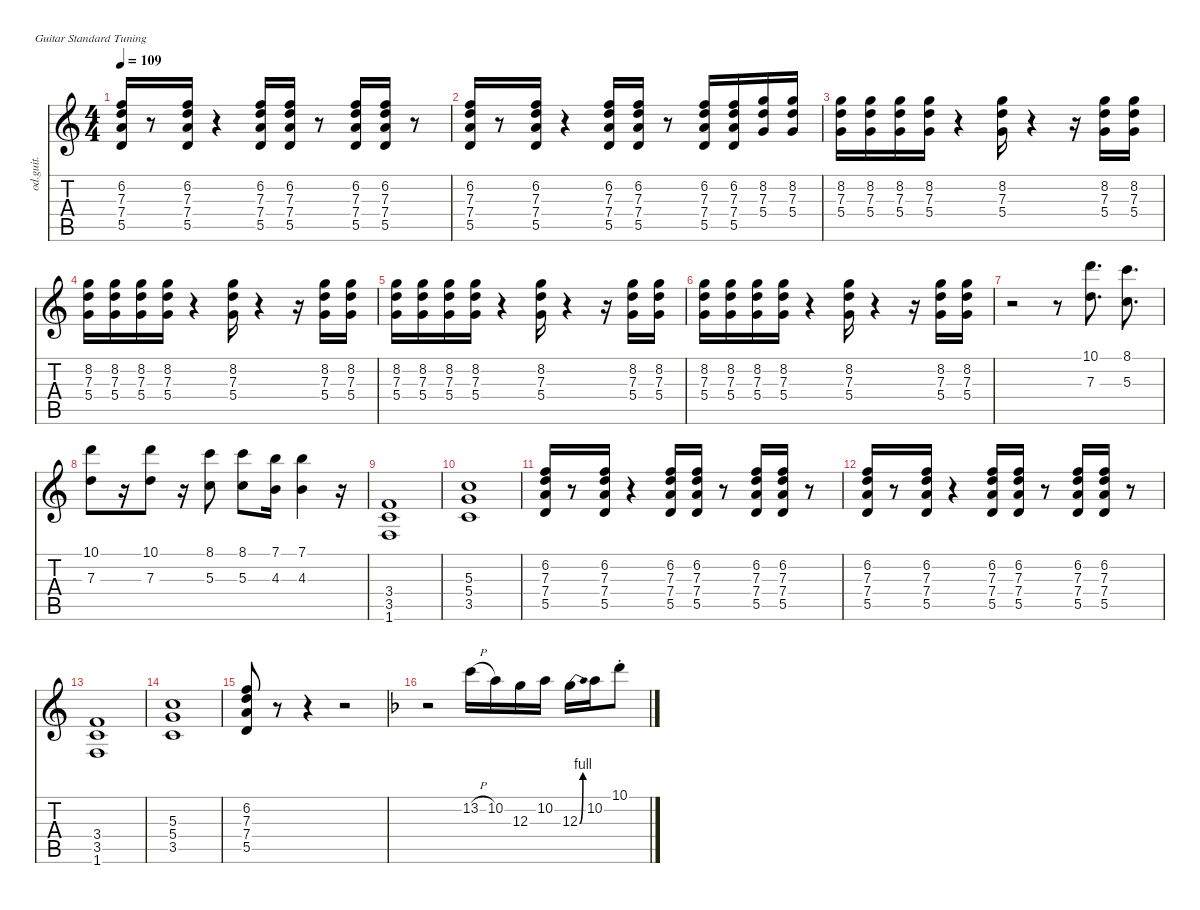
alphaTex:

\defaultSystemsLayout 4
\hideDynamics
\bracketExtendMode nobrackets
\otherSystemsTrackNameOrientation horizontal
\track ("Guit III" "od.guit.") {instrument overdrivenguitar}
\staff {score tabs}
\tuning (E4 B3 G3 D3 A2 E2)
\ts (4 4)
\tempo 109
\clef g2
\ks c
(6.2 7.3 7.4 5.5).16{dy f beam Up} r.8{beam Up} (6.2 7.3 7.4 5.5).16{beam Up} r.4{beam Up} (6.2 7.3 7.4 5.5).16{beam Up} (6.2 7.3 7.4 5.5).16{beam Up} r.8{beam Up} (6.2 7.3 7.4 5.5).16{beam Up} (6.2 7.3 7.4 5.5).16{beam Up} r.8{beam Up} |
(6.2 7.3 7.4 5.5).16{beam Up} r.8{beam Up} (6.2 7.3 7.4 5.5).16{beam Up} r.4{beam Up} (6.2 7.3 7.4 5.5).16{beam Up} (6.2 7.3 7.4 5.5).16{beam Up} r.8{beam Up} (6.2 7.3 7.4 5.5).16{beam Up} (6.2 7.3 7.4 5.5).16{beam Up} (8.2 7.3 5.4).16{beam Up} (8.2 7.3 5.4).16{beam Up} |
(8.2 7.3 5.4).16{beam Down} (8.2 7.3 5.4).16{beam Down} (8.2 7.3 5.4).16{beam Down} (8.2 7.3 5.4).16{beam Down} r.4{beam Down} (8.2 7.3 5.4).16{beam Down} r.4{beam Down} r.16{beam Down} (8.2 7.3 5.4).16{beam Down} (8.2 7.3 5.4).16{beam Down} |
(8.2 7.3 5.4).16{beam Down} (8.2 7.3 5.4).16{beam Down} (8.2 7.3 5.4).16{beam Down} (8.2 7.3 5.4).16{beam Down} r.4{beam Down} (8.2 7.3 5.4).16{beam Down} r.4{beam Down} r.16{beam Down} (8.2 7.3 5.4).16{beam Down} (8.2 7.3 5.4).16{beam Down} |
(8.2 7.3 5.4).16{beam Down} (8.2 7.3 5.4).16{beam Down} (8.2 7.3 5.4).16{beam Down} (8.2 7.3 5.4).16{beam Down} r.4{beam Down} (8.2 7.3 5.4).16{beam Down} r.4{beam Down} r.16{beam Down} (8.2 7.3 5.4).16{beam Down} (8.2 7.3 5.4).16{beam Down} |
(8.2 7.3 5.4).16{beam Down} (8.2 7.3 5.4).16{beam Down} (8.2 7.3 5.4).16{beam Down} (8.2 7.3 5.4).16{beam Down} r.4{beam Down} (8.2 7.3 5.4).16{beam Down} r.4{beam Down} r.16{beam Down} (8.2 7.3 5.4).16{beam Down} (8.2 7.3 5.4).16{beam Down} |
r.2{beam Down} r.8{beam Down} (10.1 7.3).8{d beam Down} (8.1 5.3).8{d beam Down} |
(10.1 7.3).8{beam Down} r.16{beam Down} (10.1 7.3).8{beam Down} r.16{beam Down} (8.1 5.3).8{beam Down} (8.1 5.3).8{beam Down} (7.1 4.3).16{beam Down} (7.1 4.3).4{beam Down} r.16{beam Down} |
(3.4 3.5 1.6).1{beam Up} |
(5.3 5.4 3.5).1{beam Up} |
(6.2 7.3 7.4 5.5).16{beam Up} r.8{beam Up} (6.2 7.3 7.4 5.5).16{beam Up} r.4{beam Up} (6.2 7.3 7.4 5.5).16{beam Up} (6.2 7.3 7.4 5.5).16{beam Up} r.8{beam Up} (6.2 7.3 7.4 5.5).16{beam Up} (6.2 7.3 7.4 5.5).16{beam Up} r.8{beam Up} |
(6.2 7.3 7.4 5.5).16{beam Up} r.8{beam Up} (6.2 7.3 7.4 5.5).16{beam Up} r.4{beam Up} (6.2 7.3 7.4 5.5).16{beam Up} (6.2 7.3 7.4 5.5).16{beam Up} r.8{beam Up} (6.2 7.3 7.4 5.5).16{beam Up} (6.2 7.3 7.4 5.5).16{beam Up} r.8{beam Up} |
(3.4 3.5 1.6).1{beam Up} |
(5.3 5.4 3.5).1{beam Up} |
(6.2 7.3 7.4 5.5).8{beam Up} r.8{beam Up} r.4{beam Up} r.2{beam Up} |
\ks dminor
r.2{instrument overdrivenguitar beam Down} 13.2{h acc forcenatural}.16{beam Down} 10.2{acc forcenatural}.16{beam Down} 12.3{acc forcenatural}.16{beam Down} 10.2{acc forcenatural}.16{beam Down} 12.3{be (bend 0 0 30 4) acc forcenatural}.16{beam Down} 10.2{acc forcenatural}.16{beam Down} 10.1{st acc forcenatural}.8{beam Down}
